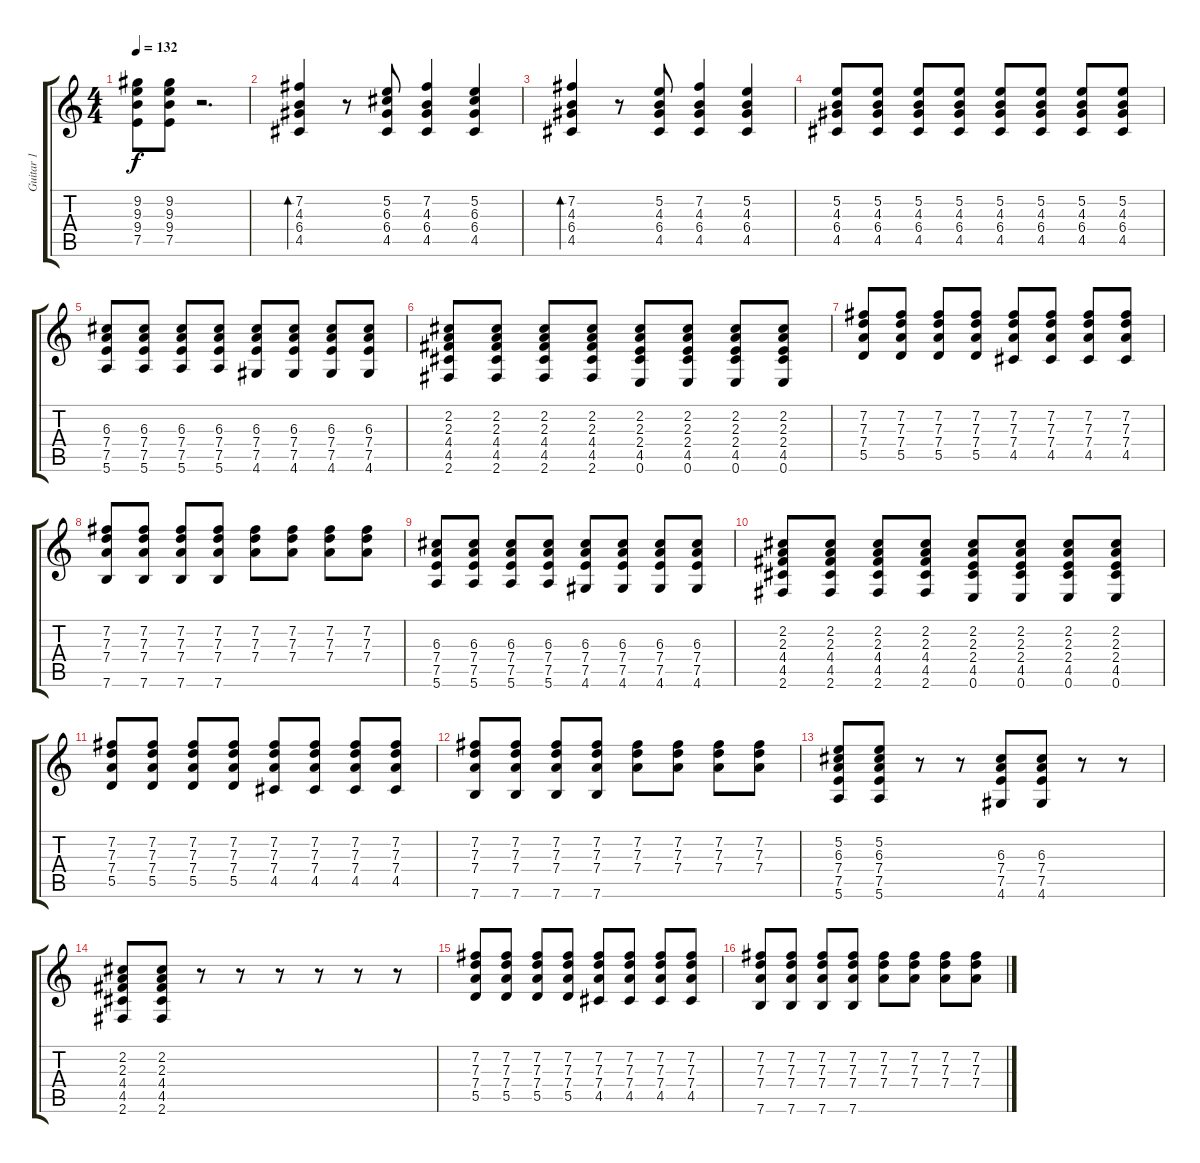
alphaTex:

\track ("Guitar 1" "Guitar 1") {instrument overdrivenguitar}
\staff {score tabs}
\tuning (E4 B3 G3 D3 A2 E2) {hide}
\ts (4 4)
\tempo 132
\clef g2
\ks c
(9.2 9.3 9.4 7.5).8{dy f} (9.2 9.3 9.4 7.5).8 r.2{d} |
(7.2 4.3 6.4 4.5).4{bd 60} r.8 (5.2 6.3 6.4 4.5).8 (7.2 4.3 6.4 4.5).4 (5.2 6.3 6.4 4.5).4 |
(7.2 4.3 6.4 4.5).4{bd 60} r.8 (5.2 4.3 6.4 4.5).8 (7.2 4.3 6.4 4.5).4 (5.2 4.3 6.4 4.5).4 |
(5.2 4.3 6.4 4.5).8{volume 8} (5.2 4.3 6.4 4.5).8{volume 13} (5.2 4.3 6.4 4.5).8 (5.2 4.3 6.4 4.5).8 (5.2 4.3 6.4 4.5).8 (5.2 4.3 6.4 4.5).8 (5.2 4.3 6.4 4.5).8 (5.2 4.3 6.4 4.5).8 |
(6.3 7.4 7.5 5.6).8 (6.3 7.4 7.5 5.6).8 (6.3 7.4 7.5 5.6).8 (6.3 7.4 7.5 5.6).8 (6.3 7.4 7.5 4.6).8 (6.3 7.4 7.5 4.6).8 (6.3 7.4 7.5 4.6).8 (6.3 7.4 7.5 4.6).8 |
(2.2 2.3 4.4 4.5 2.6).8 (2.2 2.3 4.4 4.5 2.6).8 (2.2 2.3 4.4 4.5 2.6).8 (2.2 2.3 4.4 4.5 2.6).8 (2.2 2.3 2.4 4.5 0.6).8 (2.2 2.3 2.4 4.5 0.6).8 (2.2 2.3 2.4 4.5 0.6).8 (2.2 2.3 2.4 4.5 0.6).8 |
(7.2 7.3 7.4 5.5).8 (7.2 7.3 7.4 5.5).8 (7.2 7.3 7.4 5.5).8 (7.2 7.3 7.4 5.5).8 (7.2 7.3 7.4 4.5).8 (7.2 7.3 7.4 4.5).8 (7.2 7.3 7.4 4.5).8 (7.2 7.3 7.4 4.5).8 |
(7.2 7.3 7.4 7.6).8 (7.2 7.3 7.4 7.6).8 (7.2 7.3 7.4 7.6).8 (7.2 7.3 7.4 7.6).8 (7.2 7.3 7.4).8 (7.2 7.3 7.4).8 (7.2 7.3 7.4).8 (7.2 7.3 7.4).8 |
(6.3 7.4 7.5 5.6).8 (6.3 7.4 7.5 5.6).8 (6.3 7.4 7.5 5.6).8 (6.3 7.4 7.5 5.6).8 (6.3 7.4 7.5 4.6).8 (6.3 7.4 7.5 4.6).8 (6.3 7.4 7.5 4.6).8 (6.3 7.4 7.5 4.6).8 |
(2.2 2.3 4.4 4.5 2.6).8 (2.2 2.3 4.4 4.5 2.6).8 (2.2 2.3 4.4 4.5 2.6).8 (2.2 2.3 4.4 4.5 2.6).8 (2.2 2.3 2.4 4.5 0.6).8 (2.2 2.3 2.4 4.5 0.6).8 (2.2 2.3 2.4 4.5 0.6).8 (2.2 2.3 2.4 4.5 0.6).8 |
(7.2 7.3 7.4 5.5).8 (7.2 7.3 7.4 5.5).8 (7.2 7.3 7.4 5.5).8 (7.2 7.3 7.4 5.5).8 (7.2 7.3 7.4 4.5).8 (7.2 7.3 7.4 4.5).8 (7.2 7.3 7.4 4.5).8 (7.2 7.3 7.4 4.5).8 |
(7.2 7.3 7.4 7.6).8 (7.2 7.3 7.4 7.6).8 (7.2 7.3 7.4 7.6).8 (7.2 7.3 7.4 7.6).8 (7.2 7.3 7.4).8 (7.2 7.3 7.4).8 (7.2 7.3 7.4).8 (7.2 7.3 7.4).8 |
(5.2 6.3 7.4 7.5 5.6).8 (5.2 6.3 7.4 7.5 5.6).8 r.8 r.8 (6.3 7.4 7.5 4.6).8 (6.3 7.4 7.5 4.6).8 r.8 r.8 |
(2.2 2.3 4.4 4.5 2.6).8 (2.2 2.3 4.4 4.5 2.6).8 r.8 r.8 r.8 r.8 r.8 r.8 |
(7.2 7.3 7.4 5.5).8 (7.2 7.3 7.4 5.5).8 (7.2 7.3 7.4 5.5).8 (7.2 7.3 7.4 5.5).8 (7.2 7.3 7.4 4.5).8 (7.2 7.3 7.4 4.5).8 (7.2 7.3 7.4 4.5).8 (7.2 7.3 7.4 4.5).8 |
(7.2 7.3 7.4 7.6).8 (7.2 7.3 7.4 7.6).8 (7.2 7.3 7.4 7.6).8 (7.2 7.3 7.4 7.6).8 (7.2 7.3 7.4).8 (7.2 7.3 7.4).8 (7.2 7.3 7.4).8 (7.2 7.3 7.4).8
